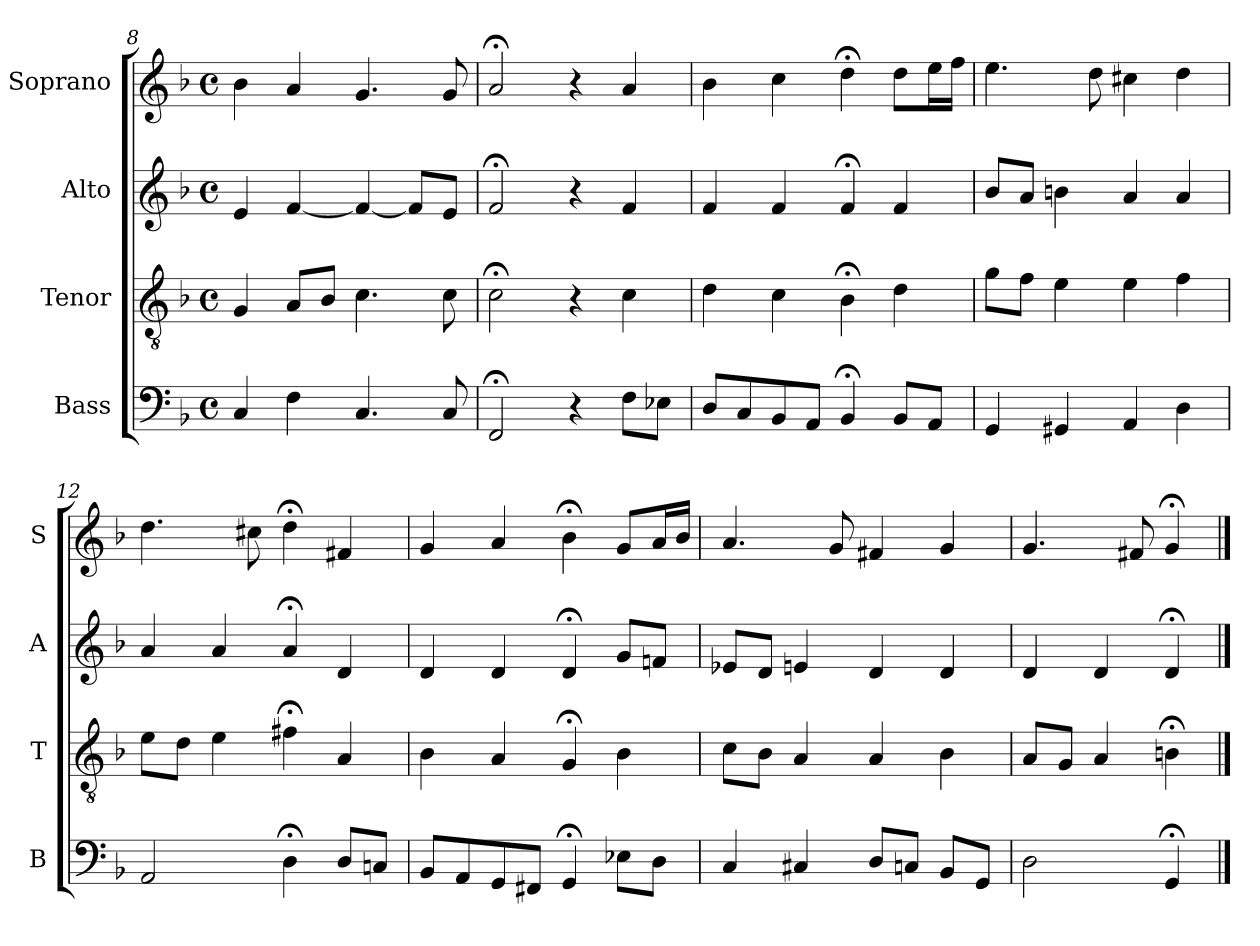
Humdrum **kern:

**kern	**kern	**kern	**kern
*part4	*part3	*part2	*part1
*staff4	*staff3	*staff2	*staff1
*I"Bass	*I"Tenor	*I"Alto	*I"Soprano
*I'B	*I'T	*I'A	*I'S
*clefF4	*clefGv2	*clefG2	*clefG2
*k[b-]	*k[b-]	*k[b-]	*k[b-]
*G:dor	*G:dor	*G:dor	*G:dor
*M4/4	*M4/4	*M4/4	*M4/4
*met(c)	*met(c)	*met(c)	*met(c)
=8	=8	=8	=8
4Ci	4Gi	4ei	4b-i
4F	8AL	[4f	4a
.	8B-J	.	.
4.C	4.c	4f_	4.g
.	.	8fL]	.
8C	8c	8eJ	8g
=9	=9	=9	=9
2FF;<	2c;<	2f;<	2a;<
4r	4r	4r	4r
8FL	4c	4f	4a
8E-XJ	.	.	.
=10	=10	=10	=10
8DL	4d	4f	4b-
8C	.	.	.
8BB-	4c	4f	4cc
8AAJ	.	.	.
4BB-;<	4B-;<	4f;<	4dd;<
8BB-L	4d	4f	8ddL
8AAJ	.	.	16eeL
.	.	.	16ffJJ
=11	=11	=11	=11
4GG	8gL	8b-L	4.ee
.	8fJ	8aJ	.
4GG#X	4e	4bn	.
.	.	.	8dd
4AA	4e	4a	4cc#X
4D	4f	4a	4dd
=12	=12	=12	=12
2AA	8eL	4a	4.dd
.	8dJ	.	.
.	4e	4a	.
.	.	.	8cc#X
4D;<	4f#X;<	4a;<	4dd;<
8DL	4A	4d	4f#X
8CnJ	.	.	.
=13	=13	=13	=13
8BB-L	4B-	4d	4g
8AA	.	.	.
8GG	4A	4d	4a
8FF#XJ	.	.	.
4GG;<	4G;<	4d;<	4b-;<
8E-XL	4B-	8gL	8gL
8DJ	.	8fnJ	16aL
.	.	.	16b-JJ
=14	=14	=14	=14
4C	8cL	8e-XL	4.a
.	8B-J	8dJ	.
4C#X	4A	4en	.
.	.	.	8g
8DL	4A	4d	4f#X
8CnJ	.	.	.
8BB-L	4B-	4d	4g
8GGJ	.	.	.
=15	=15	=15	=15
2D	8AL	4d	4.g
.	8GJ	.	.
.	4A	4d	.
.	.	.	8f#X
4GG;<	4Bn;<	4d;<	4g;<
==	==	==	==
*-	*-	*-	*-
